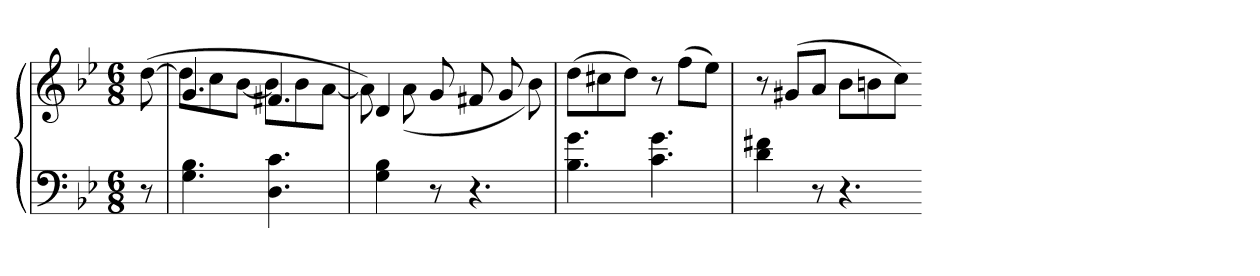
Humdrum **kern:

**kern	**kern
*part1	*part1
*staff2	*staff1
*clefF4	*clefG2
*k[b-e-]	*k[b-e-]
*g:	*g:
*M6/8	*M6/8
=	=
8r	([8dd
=81	=81
*	*^
4.G 4.B-	4.g	8ddL]
.	.	8cc
.	.	[8b-J
4.D 4.c	4.f#X	8b-L]
.	.	8b-
.	.	[8aJ
=82	=82	=82
4G 4B-	4d	8a])
.	.	(8a
8r	8g	2ryy
4.r	8f#X	.
.	8g	.
.	8b-)	.
*	*v	*v
=83	=83
4.B- 4.g	(8ddL
.	8cc#X
.	8ddJ)
4.c 4.g	8r
.	(8ffL
.	8ee-J)
=84	=84
4d 4f#X	8r
.	(8g#XL
8r	8aJ
4.r	8b-L
.	8bn
.	8ccJ)
=-	=-
*-	*-
